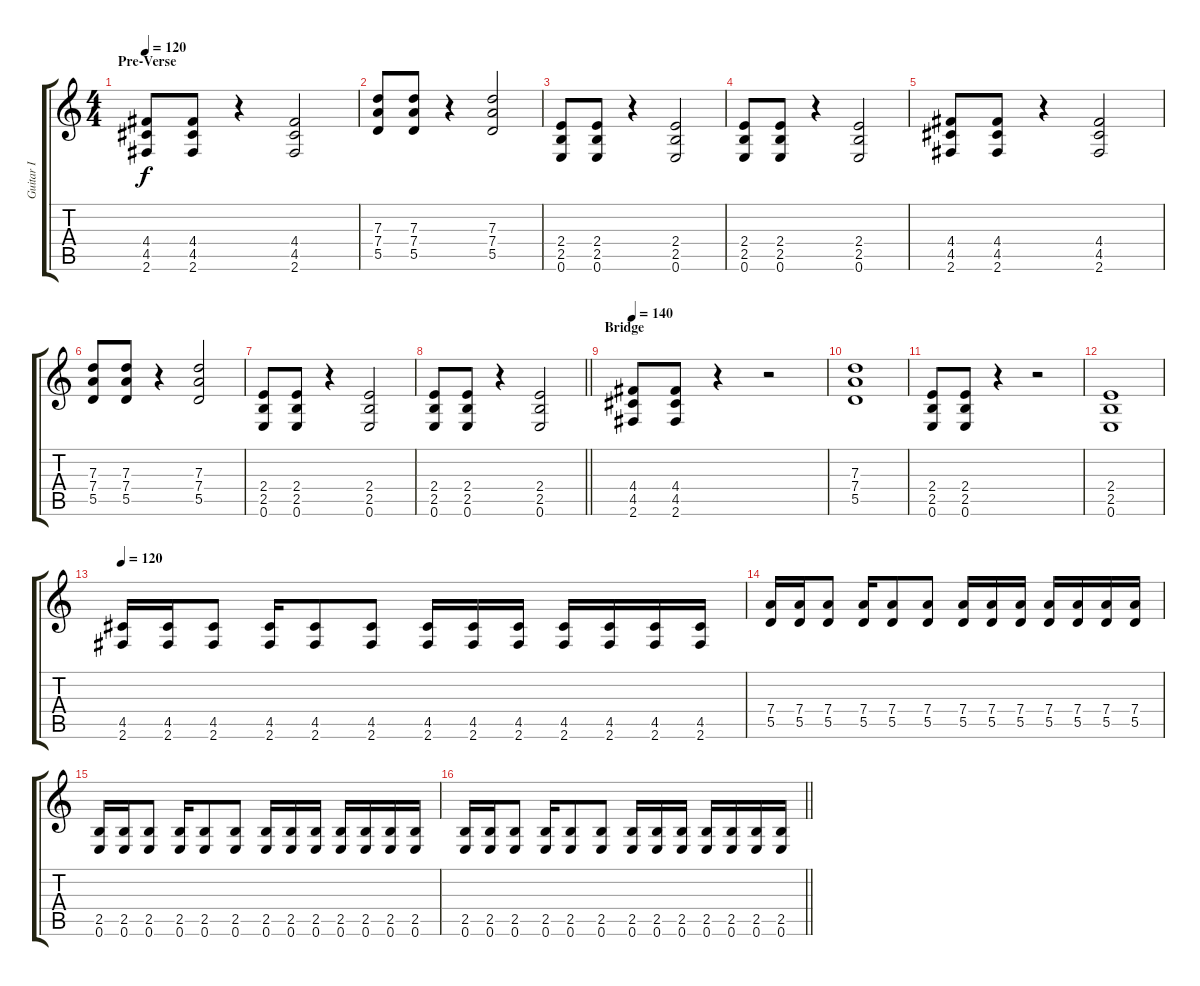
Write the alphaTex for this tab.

\track ("Guitar I" "Guitar I") {instrument distortionguitar}
\staff {score tabs}
\tuning (E4 B3 G3 D3 A2 E2) {hide}
\ts (4 4)
\section ("" "Pre-Verse")
\tempo 120
\clef g2
\ks c
(4.4 4.5 2.6).8{dy f} (4.4 4.5 2.6).8 r.4 (4.4 4.5 2.6).2 |
(7.3 7.4 5.5).8 (7.3 7.4 5.5).8 r.4 (7.3 7.4 5.5).2 |
(2.4 2.5 0.6).8 (2.4 2.5 0.6).8 r.4 (2.4 2.5 0.6).2 |
(2.4 2.5 0.6).8 (2.4 2.5 0.6).8 r.4 (2.4 2.5 0.6).2 |
(4.4 4.5 2.6).8 (4.4 4.5 2.6).8 r.4 (4.4 4.5 2.6).2 |
(7.3 7.4 5.5).8 (7.3 7.4 5.5).8 r.4 (7.3 7.4 5.5).2 |
(2.4 2.5 0.6).8 (2.4 2.5 0.6).8 r.4 (2.4 2.5 0.6).2 |
\barLineRight lightlight
(2.4 2.5 0.6).8 (2.4 2.5 0.6).8 r.4 (2.4 2.5 0.6).2 |
\section ("" "Bridge")
\tempo 140
(4.4 4.5 2.6).8 (4.4 4.5 2.6).8 r.4 r.2 |
(7.3 7.4 5.5).1 |
(2.4 2.5 0.6).8 (2.4 2.5 0.6).8 r.4 r.2 |
(2.4 2.5 0.6).1 |
\tempo 120
(4.5 2.6).16 (4.5 2.6).16 (4.5 2.6).8 (4.5 2.6).16 (4.5 2.6).8 (4.5 2.6).8 (4.5 2.6).16 (4.5 2.6).16 (4.5 2.6).16 (4.5 2.6).16 (4.5 2.6).16 (4.5 2.6).16 (4.5 2.6).16 |
(7.4 5.5).16 (7.4 5.5).16 (7.4 5.5).8 (7.4 5.5).16 (7.4 5.5).8 (7.4 5.5).8 (7.4 5.5).16 (7.4 5.5).16 (7.4 5.5).16 (7.4 5.5).16 (7.4 5.5).16 (7.4 5.5).16 (7.4 5.5).16 |
(2.5 0.6).16 (2.5 0.6).16 (2.5 0.6).8 (2.5 0.6).16 (2.5 0.6).8 (2.5 0.6).8 (2.5 0.6).16 (2.5 0.6).16 (2.5 0.6).16 (2.5 0.6).16 (2.5 0.6).16 (2.5 0.6).16 (2.5 0.6).16 |
\barLineRight lightlight
(2.5 0.6).16 (2.5 0.6).16 (2.5 0.6).8 (2.5 0.6).16 (2.5 0.6).8 (2.5 0.6).8 (2.5 0.6).16 (2.5 0.6).16 (2.5 0.6).16 (2.5 0.6).16 (2.5 0.6).16 (2.5 0.6).16 (2.5 0.6).16
